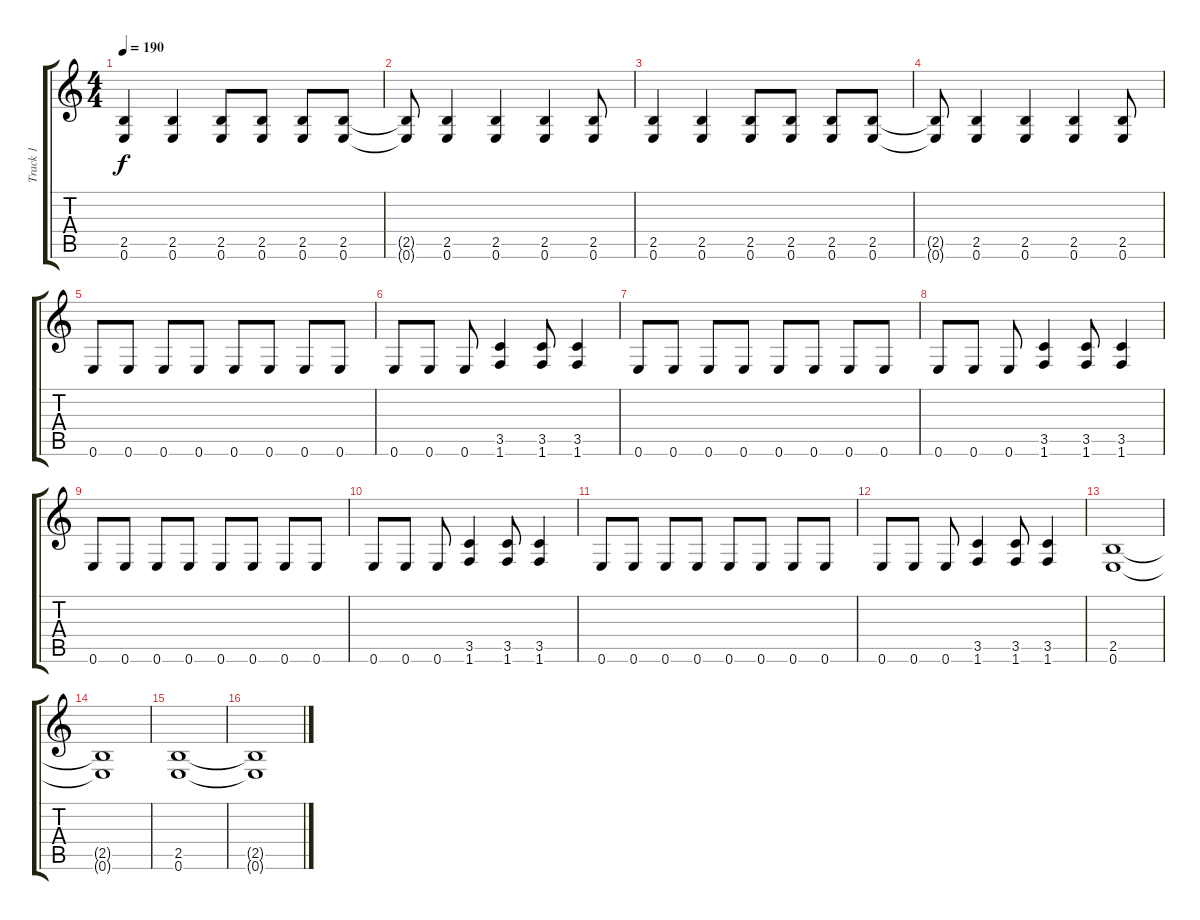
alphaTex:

\track ("Track 1" "Track 1") {instrument distortionguitar}
\staff {score tabs}
\tuning (E4 B3 G3 D3 A2 E2) {hide}
\ts (4 4)
\tempo 190
\clef g2
\ks c
(2.5 0.6).4{dy f} (2.5 0.6).4 (2.5 0.6).8 (2.5 0.6).8 (2.5 0.6).8 (2.5 0.6).8 |
(2.5{t} 0.6{t}).8 (2.5 0.6).4 (2.5 0.6).4 (2.5 0.6).4 (2.5 0.6).8 |
(2.5 0.6).4 (2.5 0.6).4 (2.5 0.6).8 (2.5 0.6).8 (2.5 0.6).8 (2.5 0.6).8 |
(2.5{t} 0.6{t}).8 (2.5 0.6).4 (2.5 0.6).4 (2.5 0.6).4 (2.5 0.6).8 |
0.6.8 0.6.8 0.6.8 0.6.8 0.6.8 0.6.8 0.6.8 0.6.8 |
0.6.8 0.6.8 0.6.8 (3.5 1.6).4 (3.5 1.6).8 (3.5 1.6).4 |
0.6.8 0.6.8 0.6.8 0.6.8 0.6.8 0.6.8 0.6.8 0.6.8 |
0.6.8 0.6.8 0.6.8 (3.5 1.6).4 (3.5 1.6).8 (3.5 1.6).4 |
0.6.8 0.6.8 0.6.8 0.6.8 0.6.8 0.6.8 0.6.8 0.6.8 |
0.6.8 0.6.8 0.6.8 (3.5 1.6).4 (3.5 1.6).8 (3.5 1.6).4 |
0.6.8 0.6.8 0.6.8 0.6.8 0.6.8 0.6.8 0.6.8 0.6.8 |
0.6.8 0.6.8 0.6.8 (3.5 1.6).4 (3.5 1.6).8 (3.5 1.6).4 |
(2.5 0.6).1 |
(2.5{t} 0.6{t}).1 |
(2.5 0.6).1 |
(2.5{t} 0.6{t}).1
